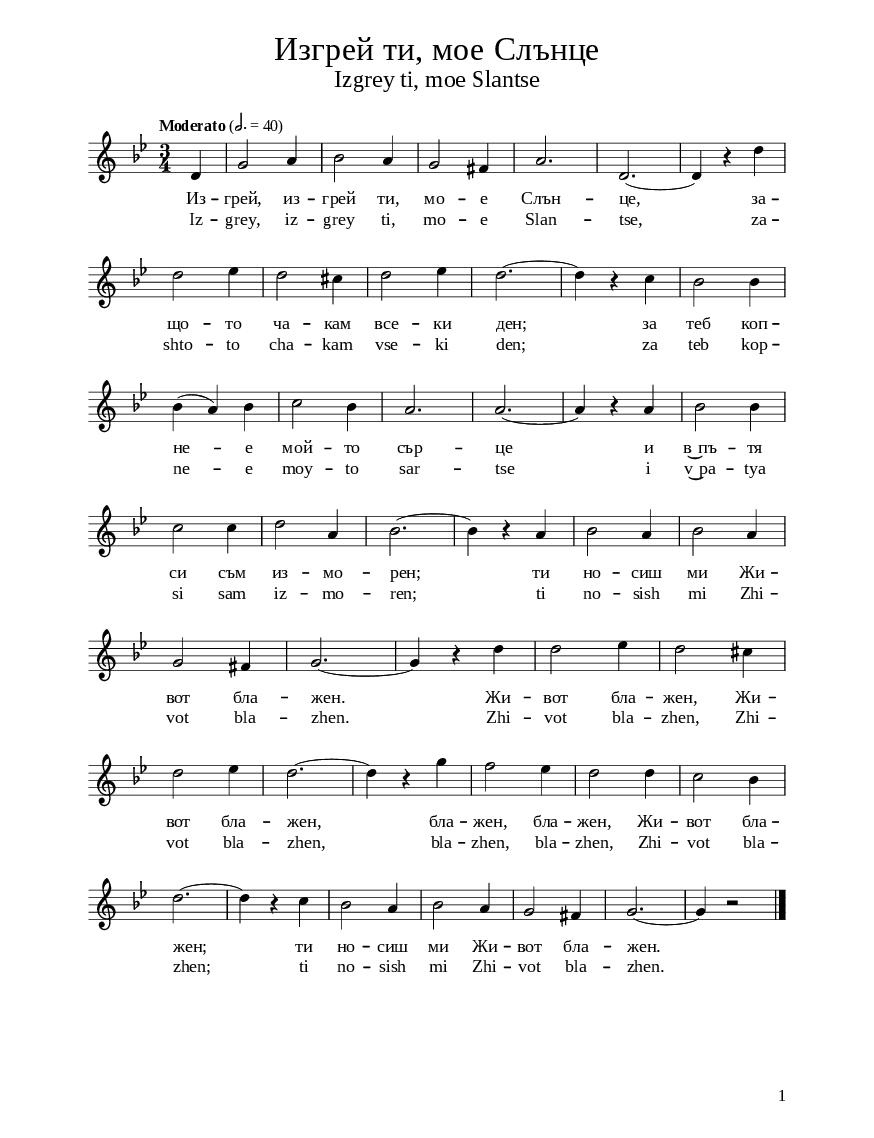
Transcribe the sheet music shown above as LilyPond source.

\version "2.24.0"

% include paper part and global functions
\include "include/globals.ily"

\bookpart {
  \include "include/bookpart-paper.ily"
  \score {
    \include "include/score-layout.ily"

    \new Voice \absolute {
      \clef treble
      \key g \minor
      \time 3/4
      \tempoFunc "Moderato" 2. "40"
      \autoBeamOff
      \partial 4

      d'4 |  g'2 a'4 | bes'2 a'4 | g'2 fis'4 | a'2. | d'2. ~ | d'4 r d'' \break
      d''2 es''4 | d''2 cis''4 | d''2 es''4 | d''2. ~ | d''4 r c'' | bes'2 bes'4 \break |
      bes'4 ( a' ) bes' | c''2 bes'4 | a'2. | a'2. ~ | a'4 r a' |  bes'2 bes'4 \break |
      c''2 c''4 | d''2 a'4 |  bes'2. ~ |  bes'4 r a' |  bes'2 a'4 |  bes'2 a'4 \break |
      g'2 fis'4 | g'2. ~ | g'4 r d'' | d''2 es''4 | d''2 cis''4 \break |
      d''2 es''4 | d''2. ~ | d''4 r g'' | f''2 es''4 | d''2 d''4 | c''2 bes'4 \break |
      d''2.~ | d''4 r c'' | bes'2 a'4 | bes'2 a'4 | g'2 fis'4 | g'2.~ | g'4 r2 | \bar "|."\break
    }



    \addlyrics {
      Из -- грей,
      из -- грей ти, мо -- е Слън -- це, за -- що --
      то ча -- кам все -- ки ден; за теб коп -- не --
      е мой -- то сър -- це и в~пъ -- тя си съм из
      -- мо -- рен; ти но -- сиш ми Жи -- вот бла --
      жен. Жи -- вот бла -- жен, Жи -- вот бла -- жен,
      бла -- жен, бла -- жен, Жи -- вот бла -- жен; ти
      но -- сиш ми Жи -- вот бла -- жен.}
      \addlyrics {
        Iz -- grey,
        iz -- grey ti, mo -- e Slan -- tse, za -- shto --
        to cha -- kam vse -- ki den; za teb kop -- ne --
        e moy -- to sar -- tse i v~pa -- tya si sam iz
        -- mo -- ren; ti no -- sish mi Zhi -- vot bla --
        zhen. Zhi -- vot bla -- zhen, Zhi -- vot bla -- zhen,
        bla -- zhen, bla -- zhen, Zhi -- vot bla -- zhen; ti
        no -- sish mi Zhi -- vot bla -- zhen.}

        \header {
          title = \titleFunc "Изгрей ти, мое Слънце" "Izgrey ti, moe Slantse"
        }

        \midi{}

      } % score

      \pageBreak

      \markup \fontsize #bgCoupletFontSize {
        \hspace #1
        \override #`(baseline-skip . ,bgCoupletBaselineSkip)
        \column {
          \line {   2. Огрей небето и Земята,}

          \line {   "   "лазурни поднебесен шир,}

          \line {   "   "развесели ми днес душата}

          \line {   "   "с трептенията си безспир.}

          \line {   "   "О, дай ми тоз Живот и Мир!}
             \line { " " }

          \line { "   " \italic {Припев:} }
             \line { " " }


          \line {   "   "Живот и Мир, Живот и Мир,}

          \line {   "   "и Мир, и Мир, Живот и Мир,}

          \line {   "   "о, дай ми тоз Живот и Мир!}

          \line { " " }
          \line {   3. Единствено си ти, което}

          \line {   "   "изпълваш всичко със Любов}

          \line {   "   "и подновяваш всичко вехто;}

          \line {   "   "светът чрез теб ще бъде нов;}

          \line {   "   "ти вечно си света, Любов.}


          \line { " " }
          \line { "   " \italic {Припев:} }
          \line {   "   " Света Любов, света Любов,}

          \line {   "   "Любов, Любов, света Любов,}

          \line {   "   "ти вечно си света, Любов.}
        }

        \hspace #5
        \override #`(baseline-skip . ,bgCoupletBaselineSkip)
        \column {
          \line {   2. Ogrey nebeto i Zemyata,}

          \line {   "   "lazurni podnebesen shir,}

          \line {   "   "razveseli mi dnes dushata}

          \line {   "   "s trepteniyata si bezspir.}

          \line {   "   "O, day mi toz Zhivot i Mir!}
             \line { " " }

          \line { "   " \italic {Refrain:} }
        \line { " " }

          \line {   "   "Zhivot i Mir, Zhivot i Mir,}

          \line {   "   "i Mir, i Mir, Zhivot i Mir,}

          \line {   "   "o, day mi toz Zhivot i Mir!}

          \line { " " }
          \line {   3. Edinstveno si ti, koeto}

          \line {   "   "izpalvash vsichko sas Lyubov}

          \line {   "   "i podnovyavash vsichko vehto;}

          \line {   "   "svetat chrez teb shte bade nov;}

          \line {   "   "ti vechno si sveta, Lyubov.}


          \line { " " }
          \line { "   " \italic {Refrain:} }
          \line {   "   " Sveta Lyubov, sveta Lyubov,}

          \line {   "   "Lyubov, Lyubov, sveta Lyubov,}

          \line {   "   "ti vechno si sveta, Lyubov.}
        } %column
      } % markup

      \markup \empty-one


      % include foreign translation(s) of the song
      \version "2.24.0"

\markup \fill-line { \fontsize #deTitleFontSize "Gehe auf, du, meine Sonne" }
\markup \null
\markup \null
\markup \fontsize #deCoupletFontSize {
  \hspace # 1
  \override #`(baseline-skip . ,deCoupletBaselineSkip)

  \column {

    \line {   1. Geh auf, geh auf, du, meine Sonne, }

    \line {   "   "denn ich warte auf dich jeden Tag; }

    \line {   "   "nach dir sehnt sich mein ganzes Herz}

    \line {   "   "und ich bin auf meinem Weg ermattet;}

    \line {   "   "Du bringst mir das glückselige Leben.}
    \line { " " }

    \line {   "   "   \italic { Refrain:}  }

    \line {   "   "  Seliges Leben, seliges Leben}

    \line {   "   "  seliges, seliges, seliges Leben,}

    \line {   "   " du, der du mir das selige Leben bringst.}

    \line { " " }

    \line {   2. Bescheine den Himmel und die Erde,}

    \line {    "   "die azurblaue unterhimmlische Weite; }

    \line {   "   "erfreue heute unaufhörlich meine Seele}

    \line {   "   "mit deinen Schwingungen.}

    \line {   "   "Oh, gib mir dieses Leben und diesen Frieden!}

    \line { " " }
    \line {   "   "    \italic { Refrain:}  }

    \line {   "   "   Leben und Frieden, Leben und Frieden,}

    \line {   "   "  und Frieden, und Frieden, Leben und Frieden,}

    \line {   "   "   oh, gib mir dieses Leben und diesen Frieden!}



  }

  \hspace #-3
  \override #`(baseline-skip . ,deCoupletBaselineSkip)

  \column {


    \line {3. Einzig bist du, }

    \line {   "   "   die du alles mit Liebe erfüllst }

    \line {   "   "und alles Alte erneuerst; }

    \line {   "   "durch dich wird die Welt neu,}

    \line {   "   "du bist auf ewig die heilige Liebe!}

    \line { " " }
    \line {   "   "    \italic { Refrain:}  }

    \line {   "   "   Heilige Liebe, heilige Liebe,}

    \line {   "   "    Liebe, Liebe, heilige Liebe,}

    \line {   "   "    du bist ewige heilige Liebe.}
  }
}


%{
convert-ly (GNU LilyPond) 2.24.0  convert-ly: Processing `'...
Applying conversion: 2.19.2, 2.19.7, 2.19.11, 2.19.16, 2.19.22,
2.19.24, 2.19.28, 2.19.29, 2.19.32, 2.19.40, 2.19.46, 2.19.49,
2.19.80, 2.24.0
%}


    } % bookpart
